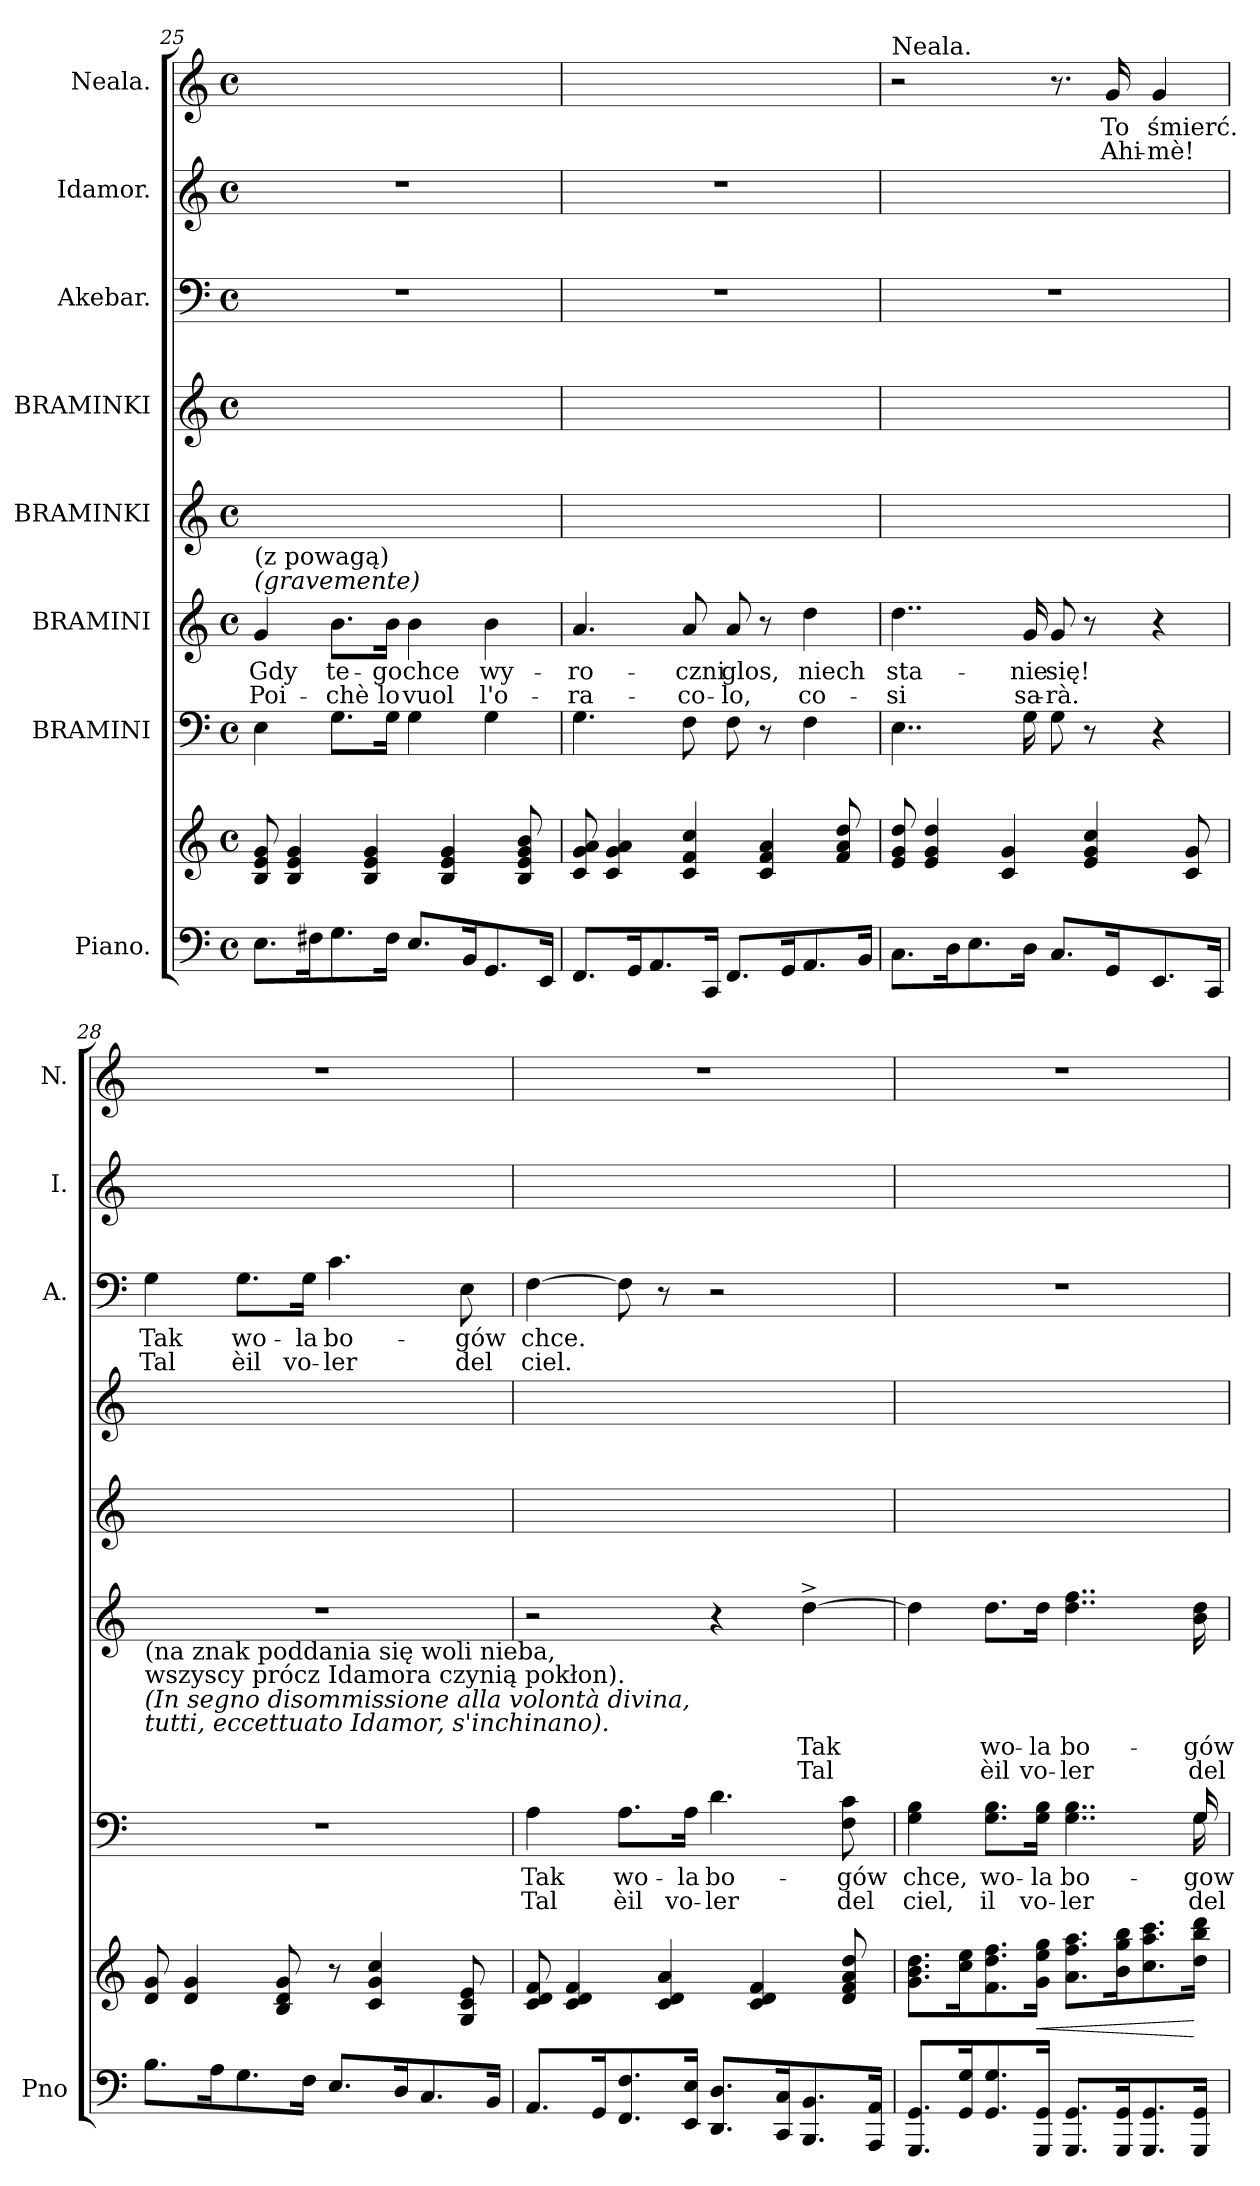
**kern	**kern	**dynam	**kern	**text	**text	**kern	**text	**text	**kern	**kern	**kern	**text	**text	**kern	**kern	**text	**text
*part8	*part8	*part8	*part7	*part7	*part7	*part6	*part6	*part6	*part5	*part4	*part3	*part3	*part3	*part2	*part1	*part1	*part1
*staff9	*staff8	*staff8/9	*staff7	*staff7	*staff7	*staff6	*staff6	*staff6	*staff5	*staff4	*staff3	*staff3	*staff3	*staff2	*staff1	*staff1	*staff1
*I"Piano.	*	*	*I"BRAMINI	*	*	*I"BRAMINI	*	*	*I"BRAMINKI	*I"BRAMINKI	*I"Akebar.	*	*	*I"Idamor.	*I"Neala.	*	*
*I'Pno	*	*	*	*	*	*	*	*	*	*	*I'A.	*	*	*I'I.	*I'N.	*	*
*clefF4	*clefG2	*	*clefF4	*	*	*clefG2	*	*	*clefG2	*clefG2	*clefF4	*	*	*clefG2	*clefG2	*	*
*	*	*	*	*	*	*ITrd8c12	*	*	*	*	*	*	*	*ITrd8c12	*	*	*
*k[]	*k[]	*	*k[]	*	*	*k[]	*	*	*k[]	*k[]	*k[]	*	*	*k[]	*k[]	*	*
*a:	*a:	*	*a:	*	*	*a:	*	*	*a:	*a:	*a:	*	*	*a:	*a:	*	*
*M4/4	*M4/4	*	*M4/4	*	*	*M4/4	*	*	*M4/4	*M4/4	*M4/4	*	*	*M4/4	*M4/4	*	*
*met(c)	*met(c)	*	*met(c)	*	*	*met(c)	*	*	*met(c)	*met(c)	*met(c)	*	*	*met(c)	*met(c)	*	*
=25	=25	=25	=25	=25	=25	=25	=25	=25	=25	=25	=25	=25	=25	=25	=25	=25	=25
!	!	!	!	!	!	!LO:TX:a:i:t=(gravemente)	!	!	!	!	!	!	!	!	!	!	!
!	!	!	!	!	!	!LO:TX:a:t=(z powagą)	!	!	!	!	!	!	!	!	!	!	!
8.E\L	8B/ 8e/ 8g/	.	4E\	.	.	4G/	Gdy	Poi-	1ryy	1ryy	1r	.	.	1r	1ryy	.	.
.	4B/ 4e/ 4g/	.	.	.	.	.	.	.	.	.	.	.	.	.	.	.	.
16F#X\K	.	.	.	.	.	.	.	.	.	.	.	.	.	.	.	.	.
8.G\	.	.	8.G\L	.	.	8.B\L	te-	-chè	.	.	.	.	.	.	.	.	.
.	4B/ 4e/ 4g/	.	.	.	.	.	.	.	.	.	.	.	.	.	.	.	.
16F#\Jk	.	.	16G\Jk	.	.	16B\Jk	-go	lo	.	.	.	.	.	.	.	.	.
8.E/L	.	.	4G\	.	.	4B\	chce	vuol	.	.	.	.	.	.	.	.	.
.	4B/ 4e/ 4g/	.	.	.	.	.	.	.	.	.	.	.	.	.	.	.	.
16BB/K	.	.	.	.	.	.	.	.	.	.	.	.	.	.	.	.	.
8.GG/	.	.	4G\	.	.	4B\	wy-	l'o-	.	.	.	.	.	.	.	.	.
.	8B/ 8e/ 8g/ 8b/	.	.	.	.	.	.	.	.	.	.	.	.	.	.	.	.
16EE/Jk	.	.	.	.	.	.	.	.	.	.	.	.	.	.	.	.	.
=26	=26	=26	=26	=26	=26	=26	=26	=26	=26	=26	=26	=26	=26	=26	=26	=26	=26
8.FF/L	8c/ 8g/ 8a/	.	4.G\	.	.	4.A/	-ro-	-ra-	1ryy	1ryy	1r	.	.	1r	1ryy	.	.
.	4c/ 4g/ 4a/	.	.	.	.	.	.	.	.	.	.	.	.	.	.	.	.
16GG/K	.	.	.	.	.	.	.	.	.	.	.	.	.	.	.	.	.
8.AA/	.	.	.	.	.	.	.	.	.	.	.	.	.	.	.	.	.
.	4c/ 4f/ 4cc/	.	8F\	.	.	8A/	-czni	-co-	.	.	.	.	.	.	.	.	.
16CC/Jk	.	.	.	.	.	.	.	.	.	.	.	.	.	.	.	.	.
8.FF/L	.	.	8F\	.	.	8A/	glos,	-lo,	.	.	.	.	.	.	.	.	.
.	4c/ 4f/ 4a/	.	8r	.	.	8r	.	.	.	.	.	.	.	.	.	.	.
16GG/K	.	.	.	.	.	.	.	.	.	.	.	.	.	.	.	.	.
8.AA/	.	.	4F\	.	.	4d\	niech	co-	.	.	.	.	.	.	.	.	.
.	8f/ 8a/ 8dd/	.	.	.	.	.	.	.	.	.	.	.	.	.	.	.	.
16BB/Jk	.	.	.	.	.	.	.	.	.	.	.	.	.	.	.	.	.
=27	=27	=27	=27	=27	=27	=27	=27	=27	=27	=27	=27	=27	=27	=27	=27	=27	=27
!	!	!	!	!	!	!	!	!	!	!	!	!	!	!	!LO:TX:a:t=Neala.	!	!
8.C\L	8e/ 8g/ 8dd/	.	4..E\	.	.	4..d\	sta-	-si	1ryy	1ryy	1r	.	.	1ryy	2r	.	.
.	4e/ 4g/ 4dd/	.	.	.	.	.	.	.	.	.	.	.	.	.	.	.	.
16D\K	.	.	.	.	.	.	.	.	.	.	.	.	.	.	.	.	.
8.E\	.	.	.	.	.	.	.	.	.	.	.	.	.	.	.	.	.
.	4c/ 4g/	.	.	.	.	.	.	.	.	.	.	.	.	.	.	.	.
16D\Jk	.	.	16G\	.	.	16G/	-nie	sa-	.	.	.	.	.	.	.	.	.
8.C/L	.	.	8G\	.	.	8G/	się!	-rà.	.	.	.	.	.	.	8.r	.	.
.	4e/ 4g/ 4cc/	.	8r	.	.	8r	.	.	.	.	.	.	.	.	.	.	.
16GG/K	.	.	.	.	.	.	.	.	.	.	.	.	.	.	16g/	To	Ahi-
8.EE/	.	.	4r	.	.	4r	.	.	.	.	.	.	.	.	4g/	śmierć.	-mè!
.	8c/ 8g/	.	.	.	.	.	.	.	.	.	.	.	.	.	.	.	.
16CC/Jk	.	.	.	.	.	.	.	.	.	.	.	.	.	.	.	.	.
=28	=28	=28	=28	=28	=28	=28	=28	=28	=28	=28	=28	=28	=28	=28	=28	=28	=28
!	!	!	!	!	!	!LO:TX:b:t=(na znak poddania się woli nieba,\nwszyscy prócz Idamora czynią pokłon).	!	!	!	!	!	!	!	!	!	!	!
!	!	!	!	!	!	!LO:TX:b:i:t=(In segno disommissione alla volontà divina,\ntutti, eccettuato Idamor, s'inchinano).	!	!	!	!	!	!	!	!	!	!	!
8.B\L	8d/ 8g/	.	1r	.	.	1r	.	.	1ryy	1ryy	4G\	Tak	Tal	1ryy	1r	.	.
.	4d/ 4g/	.	.	.	.	.	.	.	.	.	.	.	.	.	.	.	.
16A\K	.	.	.	.	.	.	.	.	.	.	.	.	.	.	.	.	.
8.G\	.	.	.	.	.	.	.	.	.	.	8.G\L	wo-	èil	.	.	.	.
.	8B/ 8d/ 8g/	.	.	.	.	.	.	.	.	.	.	.	.	.	.	.	.
16F\Jk	.	.	.	.	.	.	.	.	.	.	16G\Jk	-la	vo-	.	.	.	.
8.E/L	8r	.	.	.	.	.	.	.	.	.	4.c\	bo-	-ler	.	.	.	.
.	4c/ 4g/ 4cc/	.	.	.	.	.	.	.	.	.	.	.	.	.	.	.	.
16D/K	.	.	.	.	.	.	.	.	.	.	.	.	.	.	.	.	.
8.C/	.	.	.	.	.	.	.	.	.	.	.	.	.	.	.	.	.
.	8G/ 8c/ 8e/	.	.	.	.	.	.	.	.	.	8E\	-gów	del	.	.	.	.
16BB/Jk	.	.	.	.	.	.	.	.	.	.	.	.	.	.	.	.	.
=29	=29	=29	=29	=29	=29	=29	=29	=29	=29	=29	=29	=29	=29	=29	=29	=29	=29
8.AA/L	8c/ 8d/ 8f/	.	4A\	Tak	Tal	2r	.	.	1ryy	1ryy	[4F\	chce.	ciel.	1ryy	1r	.	.
.	4c/ 4d/ 4f/	.	.	.	.	.	.	.	.	.	.	.	.	.	.	.	.
16GG/K	.	.	.	.	.	.	.	.	.	.	.	.	.	.	.	.	.
8.FF/ 8.F/	.	.	8.A\L	wo-	èil	.	.	.	.	.	8F\]	.	.	.	.	.	.
.	4c/ 4d/ 4a/	.	.	.	.	.	.	.	.	.	8r	.	.	.	.	.	.
16EE/ 16E/Jk	.	.	16A\Jk	-la	vo-	.	.	.	.	.	.	.	.	.	.	.	.
8.DD/ 8.D/L	.	.	4.d\	bo-	-ler	4r	.	.	.	.	2r	.	.	.	.	.	.
.	4c/ 4d/ 4f/	.	.	.	.	.	.	.	.	.	.	.	.	.	.	.	.
16CC/ 16C/K	.	.	.	.	.	.	.	.	.	.	.	.	.	.	.	.	.
8.BBB/ 8.BB/	.	.	.	.	.	[4d^\	Tak	Tal	.	.	.	.	.	.	.	.	.
.	8d/ 8f/ 8a/ 8dd/	.	8F\ 8c\	-gów	del	.	.	.	.	.	.	.	.	.	.	.	.
16AAA/ 16AA/Jk	.	.	.	.	.	.	.	.	.	.	.	.	.	.	.	.	.
=30	=30	=30	=30	=30	=30	=30	=30	=30	=30	=30	=30	=30	=30	=30	=30	=30	=30
*	*	*	*^	*	*	*	*	*	*	*	*	*	*	*	*	*	*
8.GGG/ 8.GG/L	8.g\ 8.b\ 8.dd\L	.	4G\ 4B\	2.ryy	chce,	ciel,	4d\]	.	.	1ryy	1ryy	1r	.	.	1ryy	1r	.	.
16GG/ 16G/K	16cc\ 16ee\K	.	.	.	.	.	.	.	.	.	.	.	.	.	.	.	.	.
8.GG/ 8.G/	8.f\ 8.dd\ 8.ff\	.	8.G\ 8.B\L	.	wo-	il	8.d\L	wo-	èil	.	.	.	.	.	.	.	.	.
!	!	!LO:HP:b	!	!	!	!	!	!	!	!	!	!	!	!	!	!	!	!
16GGG/ 16GG/Jk	16g\ 16ee\ 16gg\Jk	<	16G\ 16B\Jk	.	-la	vo-	16d\Jk	-la	vo-	.	.	.	.	.	.	.	.	.
8.GGG/ 8.GG/L	8.a\ 8.ff\ 8.aa\L	.	4..G\ 4..B\	.	bo-	-ler	4..d\ 4..f\	bo-	-ler	.	.	.	.	.	.	.	.	.
16GGG/ 16GG/K	16b\ 16gg\ 16bb\K	.	.	.	.	.	.	.	.	.	.	.	.	.	.	.	.	.
8.GGG/ 8.GG/	8.cc\ 8.aa\ 8.ccc\	.	.	8.ryy	.	.	.	.	.	.	.	.	.	.	.	.	.	.
16GGG/ 16GG/Jk	16dd\ 16bb\ 16ddd\Jk	[	16G/	16G\	-gow	del	16B\ 16d\	-gów	del	.	.	.	.	.	.	.	.	.
*	*	*	*v	*v	*	*	*	*	*	*	*	*	*	*	*	*	*	*
=	=	=	=	=	=	=	=	=	=	=	=	=	=	=	=	=	=
*-	*-	*-	*-	*-	*-	*-	*-	*-	*-	*-	*-	*-	*-	*-	*-	*-	*-
